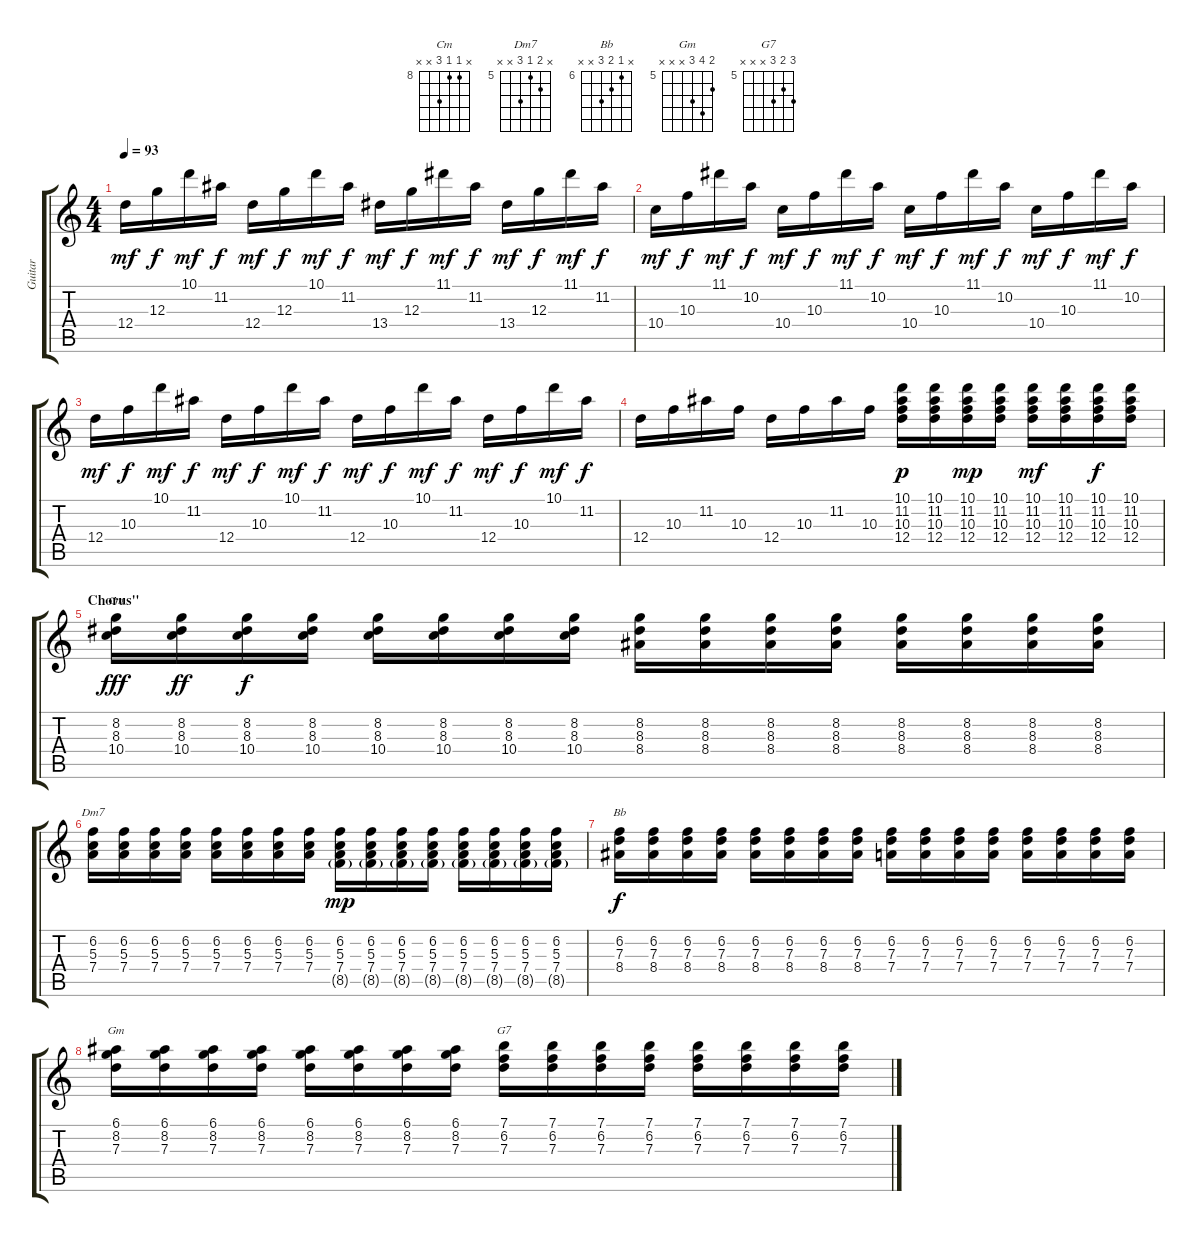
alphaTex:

\track ("Guitar" "Guitar") {instrument overdrivenguitar}
\staff {score tabs}
\tuning (E4 B3 G3 D3 A2 E2) {hide}
\chord ("Cm" x 8 8 10 x x) {firstfret 8}
\chord ("Dm7" x 6 5 7 x x) {firstfret 5}
\chord ("Bb" x 6 7 8 x x) {firstfret 6}
\chord ("Gm" 6 8 7 x x x) {firstfret 5}
\chord ("G7" 7 6 7 x x x) {firstfret 5}
\ts (4 4)
\tempo 93
\clef g2
\ks c
12.4.16{dy mf} 12.3.16{dy f} 10.1.16{dy mf} 11.2.16{dy f} 12.4.16{dy mf} 12.3.16{dy f} 10.1.16{dy mf} 11.2.16{dy f} 13.4.16{dy mf} 12.3.16{dy f} 11.1.16{dy mf} 11.2.16{dy f} 13.4.16{dy mf} 12.3.16{dy f} 11.1.16{dy mf} 11.2.16{dy f} |
10.4.16{dy mf} 10.3.16{dy f} 11.1.16{dy mf} 10.2.16{dy f} 10.4.16{dy mf} 10.3.16{dy f} 11.1.16{dy mf} 10.2.16{dy f} 10.4.16{dy mf} 10.3.16{dy f} 11.1.16{dy mf} 10.2.16{dy f} 10.4.16{dy mf} 10.3.16{dy f} 11.1.16{dy mf} 10.2.16{dy f} |
12.4.16{dy mf} 10.3.16{dy f} 10.1.16{dy mf} 11.2.16{dy f} 12.4.16{dy mf} 10.3.16{dy f} 10.1.16{dy mf} 11.2.16{dy f} 12.4.16{dy mf} 10.3.16{dy f} 10.1.16{dy mf} 11.2.16{dy f} 12.4.16{dy mf} 10.3.16{dy f} 10.1.16{dy mf} 11.2.16{dy f} |
12.4.16 10.3.16 11.2.16 10.3.16 12.4.16 10.3.16 11.2.16 10.3.16 (10.1 11.2 10.3 12.4).16{dy p} (10.1 11.2 10.3 12.4).16 (10.1 11.2 10.3 12.4).16{dy mp} (10.1 11.2 10.3 12.4).16 (10.1 11.2 10.3 12.4).16{dy mf} (10.1 11.2 10.3 12.4).16 (10.1 11.2 10.3 12.4).16{dy f} (10.1 11.2 10.3 12.4).16 |
\section ("" "Chorus''")
(8.2 8.3 10.4).16{ch "Cm" dy fff} (8.2 8.3 10.4).16{dy ff} (8.2 8.3 10.4).16{dy f} (8.2 8.3 10.4).16 (8.2 8.3 10.4).16 (8.2 8.3 10.4).16 (8.2 8.3 10.4).16 (8.2 8.3 10.4).16 (8.2 8.3 8.4).16 (8.2 8.3 8.4).16 (8.2 8.3 8.4).16 (8.2 8.3 8.4).16 (8.2 8.3 8.4).16 (8.2 8.3 8.4).16 (8.2 8.3 8.4).16 (8.2 8.3 8.4).16 |
(6.2 5.3 7.4).16{ch "Dm7"} (6.2 5.3 7.4).16 (6.2 5.3 7.4).16 (6.2 5.3 7.4).16 (6.2 5.3 7.4).16 (6.2 5.3 7.4).16 (6.2 5.3 7.4).16 (6.2 5.3 7.4).16 (6.2 5.3 7.4 8.5{g}).16{dy mp} (6.2 5.3 7.4 8.5{g}).16 (6.2 5.3 7.4 8.5{g}).16 (6.2 5.3 7.4 8.5{g}).16 (6.2 5.3 7.4 8.5{g}).16 (6.2 5.3 7.4 8.5{g}).16 (6.2 5.3 7.4 8.5{g}).16 (6.2 5.3 7.4 8.5{g}).16 |
(6.2 7.3 8.4).16{ch "Bb" dy f} (6.2 7.3 8.4).16 (6.2 7.3 8.4).16 (6.2 7.3 8.4).16 (6.2 7.3 8.4).16 (6.2 7.3 8.4).16 (6.2 7.3 8.4).16 (6.2 7.3 8.4).16 (6.2 7.3 7.4).16 (6.2 7.3 7.4).16 (6.2 7.3 7.4).16 (6.2 7.3 7.4).16 (6.2 7.3 7.4).16 (6.2 7.3 7.4).16 (6.2 7.3 7.4).16 (6.2 7.3 7.4).16 |
(6.1 8.2 7.3).16{ch "Gm"} (6.1 8.2 7.3).16 (6.1 8.2 7.3).16 (6.1 8.2 7.3).16 (6.1 8.2 7.3).16 (6.1 8.2 7.3).16 (6.1 8.2 7.3).16 (6.1 8.2 7.3).16 (7.1 6.2 7.3).16{ch "G7"} (7.1 6.2 7.3).16 (7.1 6.2 7.3).16 (7.1 6.2 7.3).16 (7.1 6.2 7.3).16 (7.1 6.2 7.3).16 (7.1 6.2 7.3).16 (7.1 6.2 7.3).16
